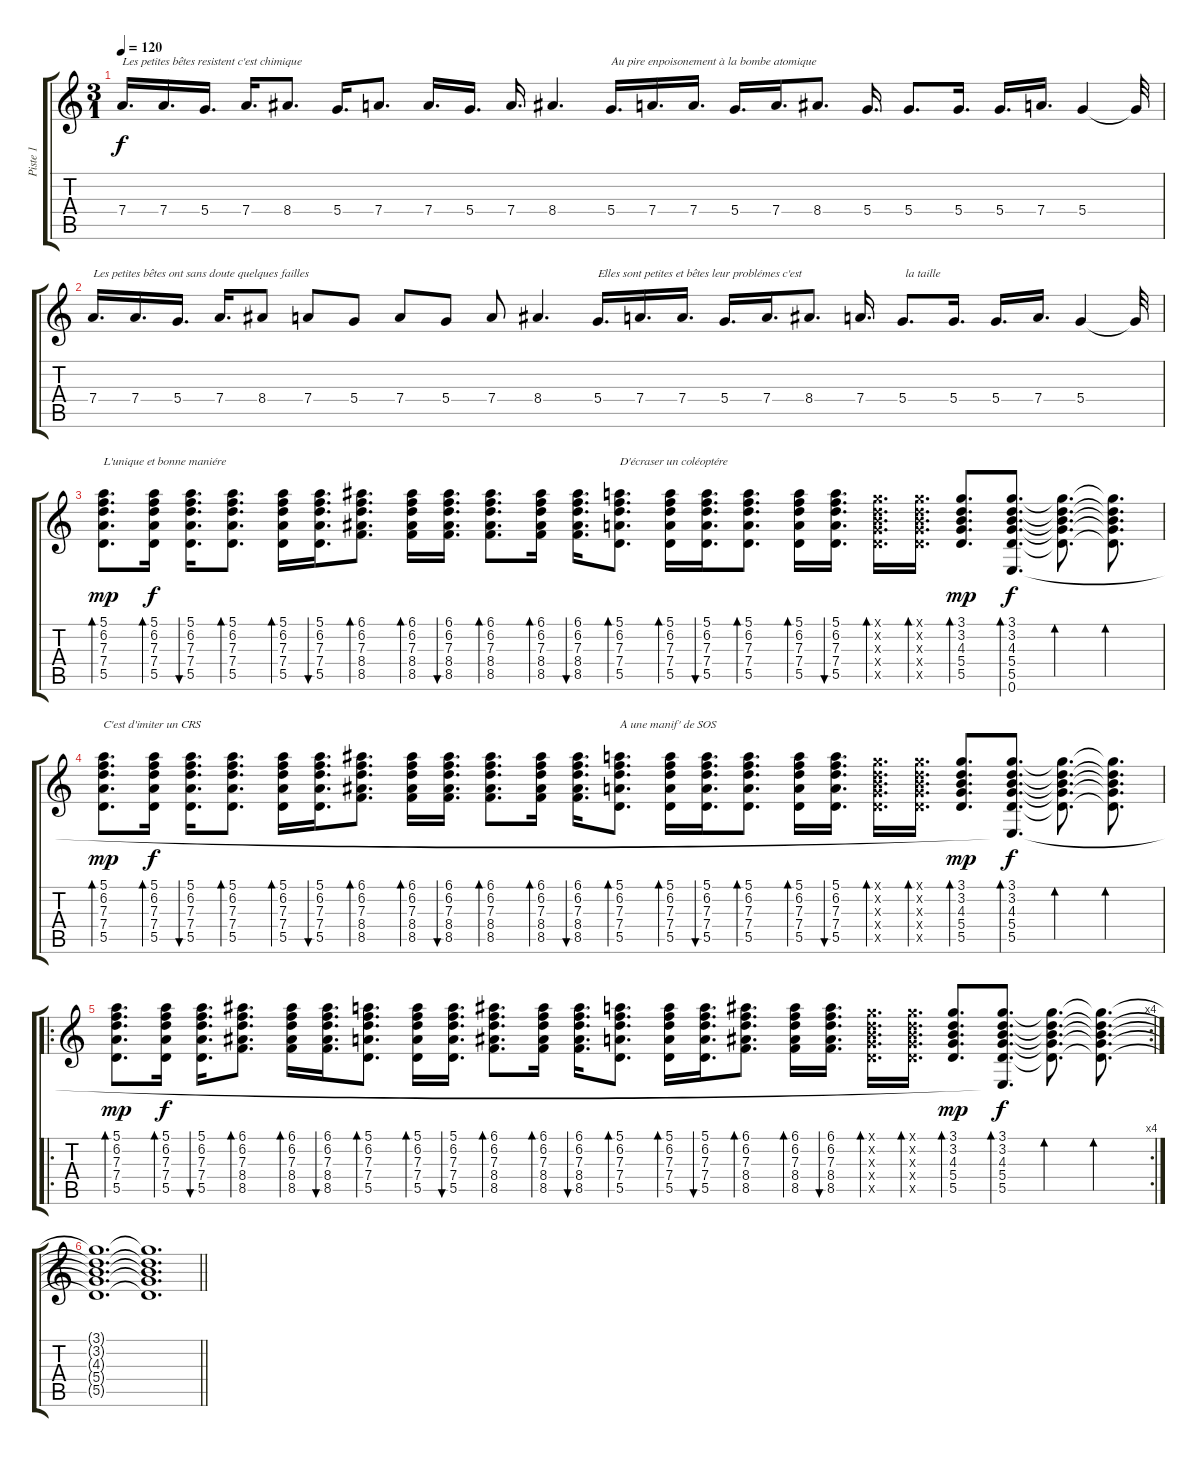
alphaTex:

\track ("Piste 1" "Piste 1") {instrument acousticguitarsteel}
\staff {score tabs}
\tuning (E4 B3 G3 D3 A2 E2) {hide}
\ts (3 1)
\tempo 120
\clef g2
\ks c
7.4.16{d txt "Les petites bêtes resistent c'est chimique" dy f} 7.4.16{d} 5.4.16{d} 7.4.16{d} 8.4.8{d} 5.4.16{d} 7.4.8{d} 7.4.16{d} 5.4.16{d} 7.4.16{d} 8.4.4{d} 5.4.16{d txt "Au pire enpoisonement à la bombe atomique"} 7.4.16{d} 7.4.16{d} 5.4.16{d} 7.4.16{d} 8.4.8{d} 5.4.16{d} 5.4.8{d} 5.4.16{d} 5.4.16{d} 7.4.16{d} 5.4.4 5.4{t}.32 |
7.4.16{d txt "Les petites bêtes ont sans doute quelques failles"} 7.4.16{d} 5.4.16{d} 7.4.16{d} 8.4.8 7.4.8 5.4.8 7.4.8 5.4.8 7.4.8 8.4.4{d} 5.4.16{d txt "Elles sont petites et bêtes leur problémes c'est"} 7.4.16{d} 7.4.16{d} 5.4.16{d} 7.4.16{d} 8.4.8{d} 7.4.16{d} 5.4.8{d txt " la taille"} 5.4.16{d} 5.4.16{d} 7.4.16{d} 5.4.4 5.4{t}.32 |
(5.1 6.2 7.3 7.4 5.5).8{d bd 120 txt "L'unique et bonne maniére" dy mp} (5.1 6.2 7.3 7.4 5.5).16{bd 120 dy f} (5.1 6.2 7.3 7.4 5.5).16{d bu 120} (5.1 6.2 7.3 7.4 5.5).8{d bd 120} (5.1 6.2 7.3 7.4 5.5).16{bd 120} (5.1 6.2 7.3 7.4 5.5).16{d bu 120} (6.1 6.2 7.3 8.4 8.5).8{d bd 120} (6.1 6.2 7.3 8.4 8.5).16{bd 120} (6.1 6.2 7.3 8.4 8.5).16{d bu 120} (6.1 6.2 7.3 8.4 8.5).8{d bd 120} (6.1 6.2 7.3 8.4 8.5).16{bd 120} (6.1 6.2 7.3 8.4 8.5).16{d bu 120} (5.1 6.2 7.3 7.4 5.5).8{d bd 120 txt "D'écraser un coléoptére"} (5.1 6.2 7.3 7.4 5.5).16{bd 120} (5.1 6.2 7.3 7.4 5.5).16{d bu 120} (5.1 6.2 7.3 7.4 5.5).8{d bd 120} (5.1 6.2 7.3 7.4 5.5).16{bd 120} (5.1 6.2 7.3 7.4 5.5).16{d bu 120} (3.1{x} 3.2{x} 4.3{x} 5.4{x} 5.5{x}).16{d bd 120} (3.1{x} 3.2{x} 4.3{x} 5.4{x} 5.5{x}).16{d bd 120} (3.1 3.2 4.3 5.4 5.5).8{d bd 120 dy mp} (3.1 3.2 4.3 5.4 5.5 0.6{t}).8{d bd 120 dy f} (3.1{t} 3.2{t} 4.3{t} 5.4{t} 5.5{t}).8{d bd 120} (3.1{t} 3.2{t} 4.3{t} 5.4{t} 5.5{t}).8{d bd 120} |
(5.1 6.2 7.3 7.4 5.5).8{d bd 120 txt "C'est d'imiter un CRS" dy mp} (5.1 6.2 7.3 7.4 5.5).16{bd 120 dy f} (5.1 6.2 7.3 7.4 5.5).16{d bu 120} (5.1 6.2 7.3 7.4 5.5).8{d bd 120} (5.1 6.2 7.3 7.4 5.5).16{bd 120} (5.1 6.2 7.3 7.4 5.5).16{d bu 120} (6.1 6.2 7.3 8.4 8.5).8{d bd 120} (6.1 6.2 7.3 8.4 8.5).16{bd 120} (6.1 6.2 7.3 8.4 8.5).16{d bu 120} (6.1 6.2 7.3 8.4 8.5).8{d bd 120} (6.1 6.2 7.3 8.4 8.5).16{bd 120} (6.1 6.2 7.3 8.4 8.5).16{d bu 120} (5.1 6.2 7.3 7.4 5.5).8{d bd 120 txt "A une manif' de SOS"} (5.1 6.2 7.3 7.4 5.5).16{bd 120} (5.1 6.2 7.3 7.4 5.5).16{d bu 120} (5.1 6.2 7.3 7.4 5.5).8{d bd 120} (5.1 6.2 7.3 7.4 5.5).16{bd 120} (5.1 6.2 7.3 7.4 5.5).16{d bu 120} (3.1{x} 3.2{x} 4.3{x} 5.4{x} 5.5{x}).16{d bd 120} (3.1{x} 3.2{x} 4.3{x} 5.4{x} 5.5{x}).16{d bd 120} (3.1 3.2 4.3 5.4 5.5).8{d bd 120 dy mp} (3.1 3.2 4.3 5.4 5.5 0.6{t}).8{d bd 120 dy f} (3.1{t} 3.2{t} 4.3{t} 5.4{t} 5.5{t}).8{d bd 120} (3.1{t} 3.2{t} 4.3{t} 5.4{t} 5.5{t}).8{d bd 120} |
\ro
\rc 4
(5.1 6.2 7.3 7.4 5.5).8{d bd 120 dy mp} (5.1 6.2 7.3 7.4 5.5).16{bd 120 dy f} (5.1 6.2 7.3 7.4 5.5).16{d bu 120} (6.1 6.2 7.3 8.4 8.5).8{d bd 120} (6.1 6.2 7.3 8.4 8.5).16{bd 120} (6.1 6.2 7.3 8.4 8.5).16{d bu 120} (5.1 6.2 7.3 7.4 5.5).8{d bd 120} (5.1 6.2 7.3 7.4 5.5).16{bd 120} (5.1 6.2 7.3 7.4 5.5).16{d bu 120} (6.1 6.2 7.3 8.4 8.5).8{d bd 120} (6.1 6.2 7.3 8.4 8.5).16{bd 120} (6.1 6.2 7.3 8.4 8.5).16{d bu 120} (5.1 6.2 7.3 7.4 5.5).8{d bd 120} (5.1 6.2 7.3 7.4 5.5).16{bd 120} (5.1 6.2 7.3 7.4 5.5).16{d bu 120} (6.1 6.2 7.3 8.4 8.5).8{d bd 120} (6.1 6.2 7.3 8.4 8.5).16{bd 120} (6.1 6.2 7.3 8.4 8.5).16{d bu 120} (3.1{x} 3.2{x} 4.3{x} 5.4{x} 5.5{x}).16{d bd 120} (3.1{x} 3.2{x} 4.3{x} 5.4{x} 5.5{x}).16{d bd 120} (3.1 3.2 4.3 5.4 5.5).8{d bd 120 dy mp} (3.1 3.2 4.3 5.4 5.5 0.6{t}).8{d bd 120 dy f} (3.1{t} 3.2{t} 4.3{t} 5.4{t} 5.5{t}).8{d bd 120} (3.1{t} 3.2{t} 4.3{t} 5.4{t} 5.5{t}).8{d bd 120} |
\barLineRight lightlight
(3.1{t} 3.2{t} 4.3{t} 5.4{t} 5.5{t}).1{d} (3.1{t} 3.2{t} 4.3{t} 5.4{t} 5.5{t}).1{d}
